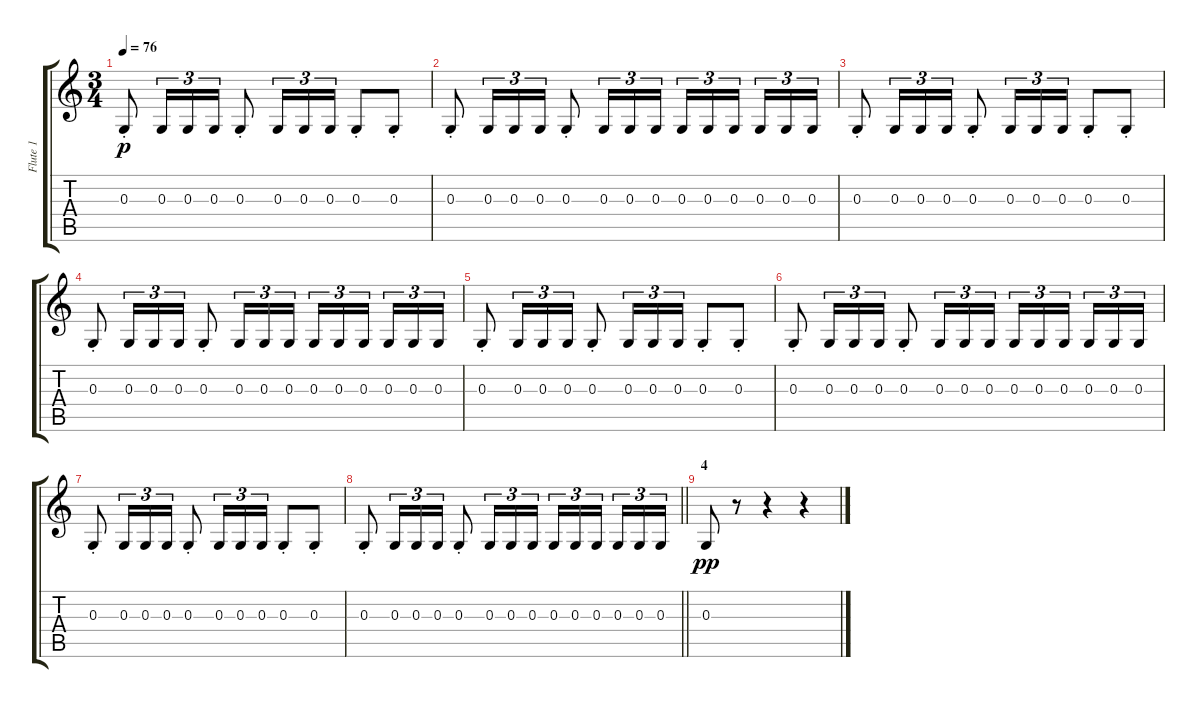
\track ("Flute 1" "Flute 1") {instrument flute}
\staff {score tabs}
\tuning (E4 B3 G3 D3 A2 E2) {hide}
\ts (3 4)
\tempo 76
\clef g2
\ks c
0.3{st}.8{dy p} 0.3.16{tu (3 2)} 0.3.16{tu (3 2)} 0.3.16{tu (3 2)} 0.3{st}.8 0.3.16{tu (3 2)} 0.3.16{tu (3 2)} 0.3.16{tu (3 2)} 0.3{st}.8 0.3{st}.8 |
0.3{st}.8 0.3.16{tu (3 2)} 0.3.16{tu (3 2)} 0.3.16{tu (3 2)} 0.3{st}.8 0.3.16{tu (3 2)} 0.3.16{tu (3 2)} 0.3.16{tu (3 2)} 0.3.16{tu (3 2)} 0.3.16{tu (3 2)} 0.3.16{tu (3 2) beam splitsecondary} 0.3.16{tu (3 2)} 0.3.16{tu (3 2)} 0.3.16{tu (3 2)} |
0.3{st}.8 0.3.16{tu (3 2)} 0.3.16{tu (3 2)} 0.3.16{tu (3 2)} 0.3{st}.8 0.3.16{tu (3 2)} 0.3.16{tu (3 2)} 0.3.16{tu (3 2)} 0.3{st}.8 0.3{st}.8 |
0.3{st}.8 0.3.16{tu (3 2)} 0.3.16{tu (3 2)} 0.3.16{tu (3 2)} 0.3{st}.8 0.3.16{tu (3 2)} 0.3.16{tu (3 2)} 0.3.16{tu (3 2)} 0.3.16{tu (3 2)} 0.3.16{tu (3 2)} 0.3.16{tu (3 2) beam splitsecondary} 0.3.16{tu (3 2)} 0.3.16{tu (3 2)} 0.3.16{tu (3 2)} |
0.3{st}.8 0.3.16{tu (3 2)} 0.3.16{tu (3 2)} 0.3.16{tu (3 2)} 0.3{st}.8 0.3.16{tu (3 2)} 0.3.16{tu (3 2)} 0.3.16{tu (3 2)} 0.3{st}.8 0.3{st}.8 |
0.3{st}.8 0.3.16{tu (3 2)} 0.3.16{tu (3 2)} 0.3.16{tu (3 2)} 0.3{st}.8 0.3.16{tu (3 2)} 0.3.16{tu (3 2)} 0.3.16{tu (3 2)} 0.3.16{tu (3 2)} 0.3.16{tu (3 2)} 0.3.16{tu (3 2) beam splitsecondary} 0.3.16{tu (3 2)} 0.3.16{tu (3 2)} 0.3.16{tu (3 2)} |
0.3{st}.8 0.3.16{tu (3 2)} 0.3.16{tu (3 2)} 0.3.16{tu (3 2)} 0.3{st}.8 0.3.16{tu (3 2)} 0.3.16{tu (3 2)} 0.3.16{tu (3 2)} 0.3{st}.8 0.3{st}.8 |
\barLineRight lightlight
0.3{st}.8 0.3.16{tu (3 2)} 0.3.16{tu (3 2)} 0.3.16{tu (3 2)} 0.3{st}.8 0.3.16{tu (3 2)} 0.3.16{tu (3 2)} 0.3.16{tu (3 2)} 0.3.16{tu (3 2)} 0.3.16{tu (3 2)} 0.3.16{tu (3 2) beam splitsecondary} 0.3.16{tu (3 2)} 0.3.16{tu (3 2)} 0.3.16{tu (3 2)} |
\section ("" "4")
0.3.8{dy pp} r.8 r.4 r.4
